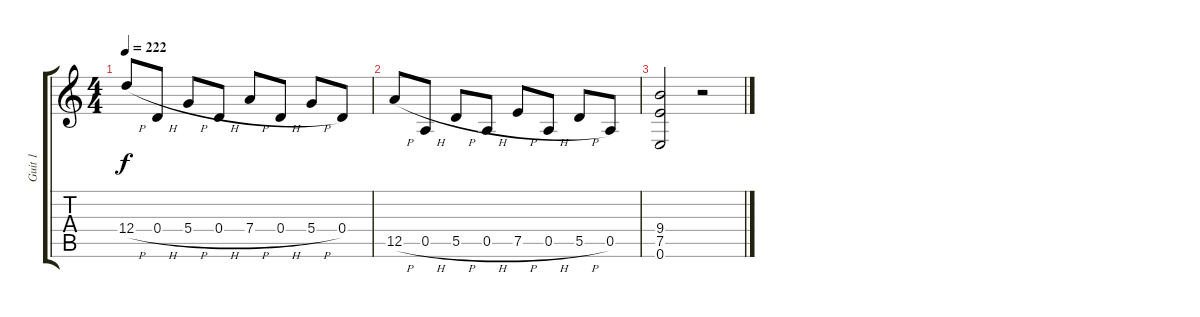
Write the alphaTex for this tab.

\track ("Guit 1" "Guit 1") {instrument overdrivenguitar}
\staff {score tabs}
\tuning (E4 B3 G3 D3 A2 E2) {hide}
\ts (4 4)
\tempo 222
\clef g2
\ks c
12.4{h}.8{dy f} 0.4{h}.8 5.4{h}.8 0.4{h}.8 7.4{h}.8 0.4{h}.8 5.4{h}.8 0.4.8 |
12.5{h}.8 0.5{h}.8 5.5{h}.8 0.5{h}.8 7.5{h}.8 0.5{h}.8 5.5{h}.8 0.5.8 |
(9.4 7.5 0.6).2 r.2
